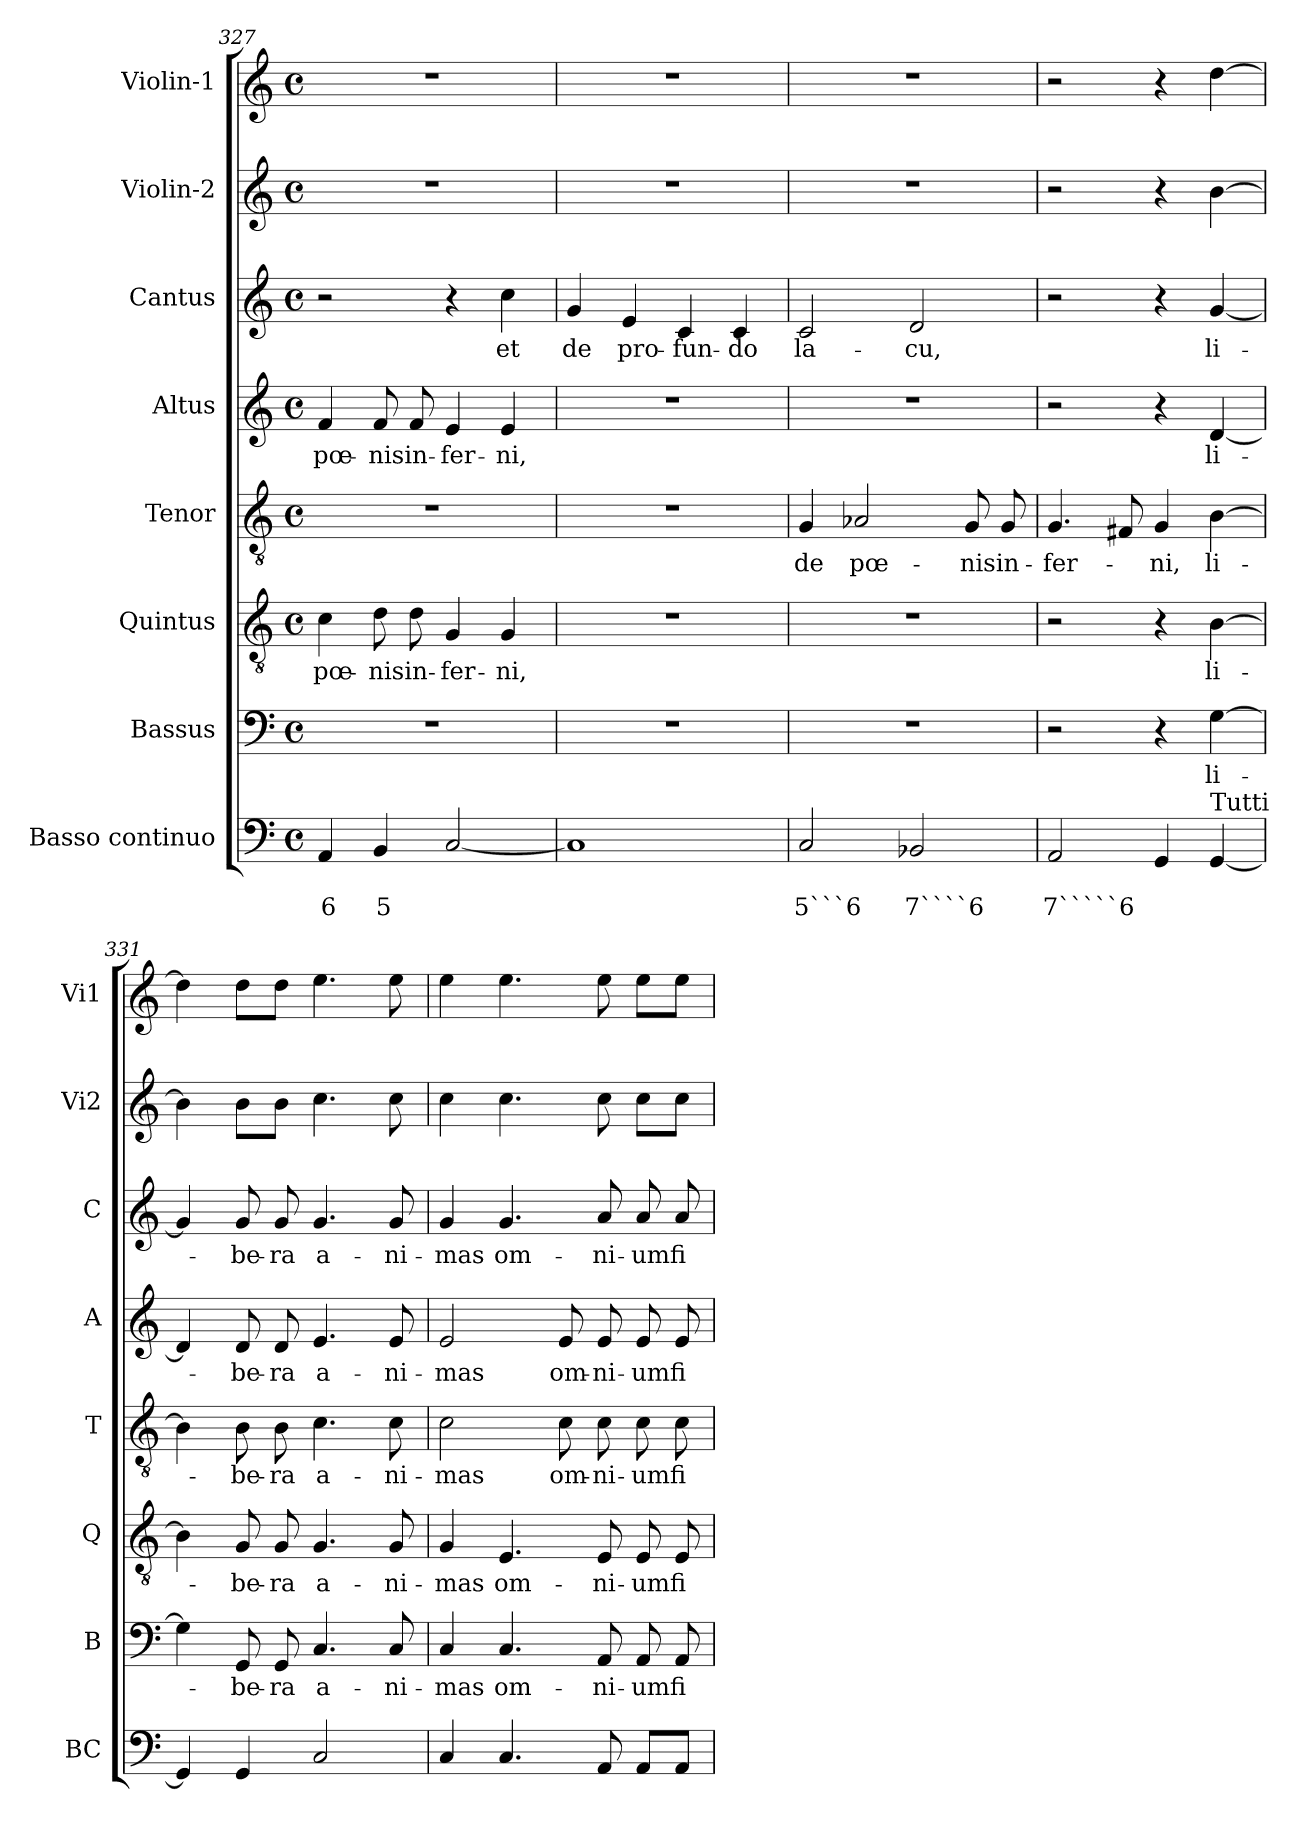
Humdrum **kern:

**kern	**text	**text	**kern	**text	**kern	**text	**kern	**text	**kern	**text	**kern	**text	**kern	**kern
*part8	*part8	*part8	*part7	*part7	*part6	*part6	*part5	*part5	*part4	*part4	*part3	*part3	*part2	*part1
*staff8	*staff8	*staff8	*staff7	*staff7	*staff6	*staff6	*staff5	*staff5	*staff4	*staff4	*staff3	*staff3	*staff2	*staff1
*I"Basso continuo	*	*	*I"Bassus	*	*I"Quintus	*	*I"Tenor	*	*I"Altus	*	*I"Cantus	*	*I"Violin-2	*I"Violin-1
*I'BC	*	*	*I'B	*	*I'Q	*	*I'T	*	*I'A	*	*I'C	*	*I'Vi2	*I'Vi1
*clefF4	*	*	*clefF4	*	*clefGv2	*	*clefGv2	*	*clefG2	*	*clefG2	*	*clefG2	*clefG2
*k[]	*	*	*k[]	*	*k[]	*	*k[]	*	*k[]	*	*k[]	*	*k[]	*k[]
*C:	*	*	*C:	*	*C:	*	*C:	*	*C:	*	*C:	*	*C:	*C:
*M4/4	*	*	*M4/4	*	*M4/4	*	*M4/4	*	*M4/4	*	*M4/4	*	*M4/4	*M4/4
*met(c)	*	*	*met(c)	*	*met(c)	*	*met(c)	*	*met(c)	*	*met(c)	*	*met(c)	*met(c)
=327	=327	=327	=327	=327	=327	=327	=327	=327	=327	=327	=327	=327	=327	=327
!	!	!LO:LY:b	!	!	!	!LO:LY:b	!	!	!	!LO:LY:b	!	!	!	!
4AA/	.	6	1r	.	4c\	pœ-	1r	.	4f/	pœ-	2r	.	1r	1r
!	!	!LO:LY:b	!	!	!	!LO:LY:b	!	!	!	!LO:LY:b	!	!	!	!
4BB/	.	5	.	.	8d\	-nis	.	.	8f/	-nis	.	.	.	.
!	!	!	!	!	!	!LO:LY:b	!	!	!	!LO:LY:b	!	!	!	!
.	.	.	.	.	8d\	in-	.	.	8f/	in-	.	.	.	.
!	!	!	!	!	!	!LO:LY:b	!	!	!	!LO:LY:b	!	!	!	!
[2C/	.	.	.	.	4G/	-fer-	.	.	4e/	-fer-	4r	.	.	.
!	!	!	!	!	!	!LO:LY:b	!	!	!	!LO:LY:b	!	!LO:LY:b	!	!
.	.	.	.	.	4G/	-ni,	.	.	4e/	-ni,	4cc\	et	.	.
=328	=328	=328	=328	=328	=328	=328	=328	=328	=328	=328	=328	=328	=328	=328
!	!	!	!	!	!	!	!	!	!	!	!	!LO:LY:b	!	!
1C]	.	.	1r	.	1r	.	1r	.	1r	.	4g/	de	1r	1r
!	!	!	!	!	!	!	!	!	!	!	!	!LO:LY:b	!	!
.	.	.	.	.	.	.	.	.	.	.	4e/	pro-	.	.
!	!	!	!	!	!	!	!	!	!	!	!	!LO:LY:b	!	!
.	.	.	.	.	.	.	.	.	.	.	4c/	-fun-	.	.
!	!	!	!	!	!	!	!	!	!	!	!	!LO:LY:b	!	!
.	.	.	.	.	.	.	.	.	.	.	4c/	-do	.	.
!!LO:LB:g=z
=329	=329	=329	=329	=329	=329	=329	=329	=329	=329	=329	=329	=329	=329	=329
!	!	!LO:LY:b	!	!	!	!	!	!LO:LY:b	!	!	!	!LO:LY:b	!	!
2C/	.	5```6	1r	.	1r	.	4G/	de	1r	.	2c/	la-	1r	1r
!	!	!	!	!	!	!	!	!LO:LY:b	!	!	!	!	!	!
.	.	.	.	.	.	.	2A-X/	pœ-	.	.	.	.	.	.
!	!	!LO:LY:b	!	!	!	!	!	!	!	!	!	!LO:LY:b	!	!
2BB-X/	.	7````6	.	.	.	.	.	.	.	.	2d/	-cu,	.	.
!	!	!	!	!	!	!	!	!LO:LY:b	!	!	!	!	!	!
.	.	.	.	.	.	.	8G/	-nis	.	.	.	.	.	.
!	!	!	!	!	!	!	!	!LO:LY:b	!	!	!	!	!	!
.	.	.	.	.	.	.	8G/	in-	.	.	.	.	.	.
=330	=330	=330	=330	=330	=330	=330	=330	=330	=330	=330	=330	=330	=330	=330
!	!	!LO:LY:b	!	!	!	!	!	!LO:LY:b	!	!	!	!	!	!
2AA/	.	7`````6	2r	.	2r	.	4.G/	-fer-	2r	.	2r	.	2r	2r
.	.	.	.	.	.	.	8F#X/	.	.	.	.	.	.	.
!	!	!	!	!	!	!	!	!LO:LY:b	!	!	!	!	!	!
4GG/	.	.	4r	.	4r	.	4G/	-ni,	4r	.	4r	.	4r	4r
!LO:TX:a:t=Tutti	!	!	!	!	!	!	!	!	!	!	!	!	!	!
!	!	!	!	!LO:LY:b	!	!LO:LY:b	!	!LO:LY:b	!	!LO:LY:b	!	!LO:LY:b	!	!
[4GG/	.	.	[4G\	li-	[4B\	li-	[4B\	li-	[4d/	li-	[4g/	li-	[4b\	[4dd\
=331	=331	=331	=331	=331	=331	=331	=331	=331	=331	=331	=331	=331	=331	=331
4GG/]	.	.	4G\]	.	4B\]	.	4B\]	.	4d/]	.	4g/]	.	4b\]	4dd\]
!	!	!	!	!LO:LY:b	!	!LO:LY:b	!	!LO:LY:b	!	!LO:LY:b	!	!LO:LY:b	!	!
4GG/	.	.	8GG/	-be-	8G/	-be-	8B\	-be-	8d/	-be-	8g/	-be-	8b\L	8dd\L
!	!	!	!	!LO:LY:b	!	!LO:LY:b	!	!LO:LY:b	!	!LO:LY:b	!	!LO:LY:b	!	!
.	.	.	8GG/	-ra	8G/	-ra	8B\	-ra	8d/	-ra	8g/	-ra	8b\J	8dd\J
!	!	!	!	!LO:LY:b	!	!LO:LY:b	!	!LO:LY:b	!	!LO:LY:b	!	!LO:LY:b	!	!
2C/	.	.	4.C/	a-	4.G/	a-	4.c\	a-	4.e/	a-	4.g/	a-	4.cc\	4.ee\
!	!	!	!	!LO:LY:b	!	!LO:LY:b	!	!LO:LY:b	!	!LO:LY:b	!	!LO:LY:b	!	!
.	.	.	8C/	-ni-	8G/	-ni-	8c\	-ni-	8e/	-ni-	8g/	-ni-	8cc\	8ee\
=332	=332	=332	=332	=332	=332	=332	=332	=332	=332	=332	=332	=332	=332	=332
!	!	!	!	!LO:LY:b	!	!LO:LY:b	!	!LO:LY:b	!	!LO:LY:b	!	!LO:LY:b	!	!
4C/	.	.	4C/	-mas	4G/	-mas	2c\	-mas	2e/	-mas	4g/	-mas	4cc\	4ee\
!	!	!	!	!LO:LY:b	!	!LO:LY:b	!	!	!	!	!	!LO:LY:b	!	!
4.C/	.	.	4.C/	om-	4.E/	om-	.	.	.	.	4.g/	om-	4.cc\	4.ee\
!	!	!	!	!	!	!	!	!LO:LY:b	!	!LO:LY:b	!	!	!	!
.	.	.	.	.	.	.	8c\	om-	8e/	om-	.	.	.	.
!	!	!	!	!LO:LY:b	!	!LO:LY:b	!	!LO:LY:b	!	!LO:LY:b	!	!LO:LY:b	!	!
8AA/	.	.	8AA/	-ni-	8E/	-ni-	8c\	-ni-	8e/	-ni-	8a/	-ni-	8cc\	8ee\
!	!	!	!	!LO:LY:b	!	!LO:LY:b	!	!LO:LY:b	!	!LO:LY:b	!	!LO:LY:b	!	!
8AA/L	.	.	8AA/	-um	8E/	-um	8c\	-um	8e/	-um	8a/	-um	8cc\L	8ee\L
!	!	!	!	!LO:LY:b	!	!LO:LY:b	!	!LO:LY:b	!	!LO:LY:b	!	!LO:LY:b	!	!
8AA/J	.	.	8AA/	fi-	8E/	fi-	8c\	fi-	8e/	fi-	8a/	fi-	8cc\J	8ee\J
=	=	=	=	=	=	=	=	=	=	=	=	=	=	=
*-	*-	*-	*-	*-	*-	*-	*-	*-	*-	*-	*-	*-	*-	*-
